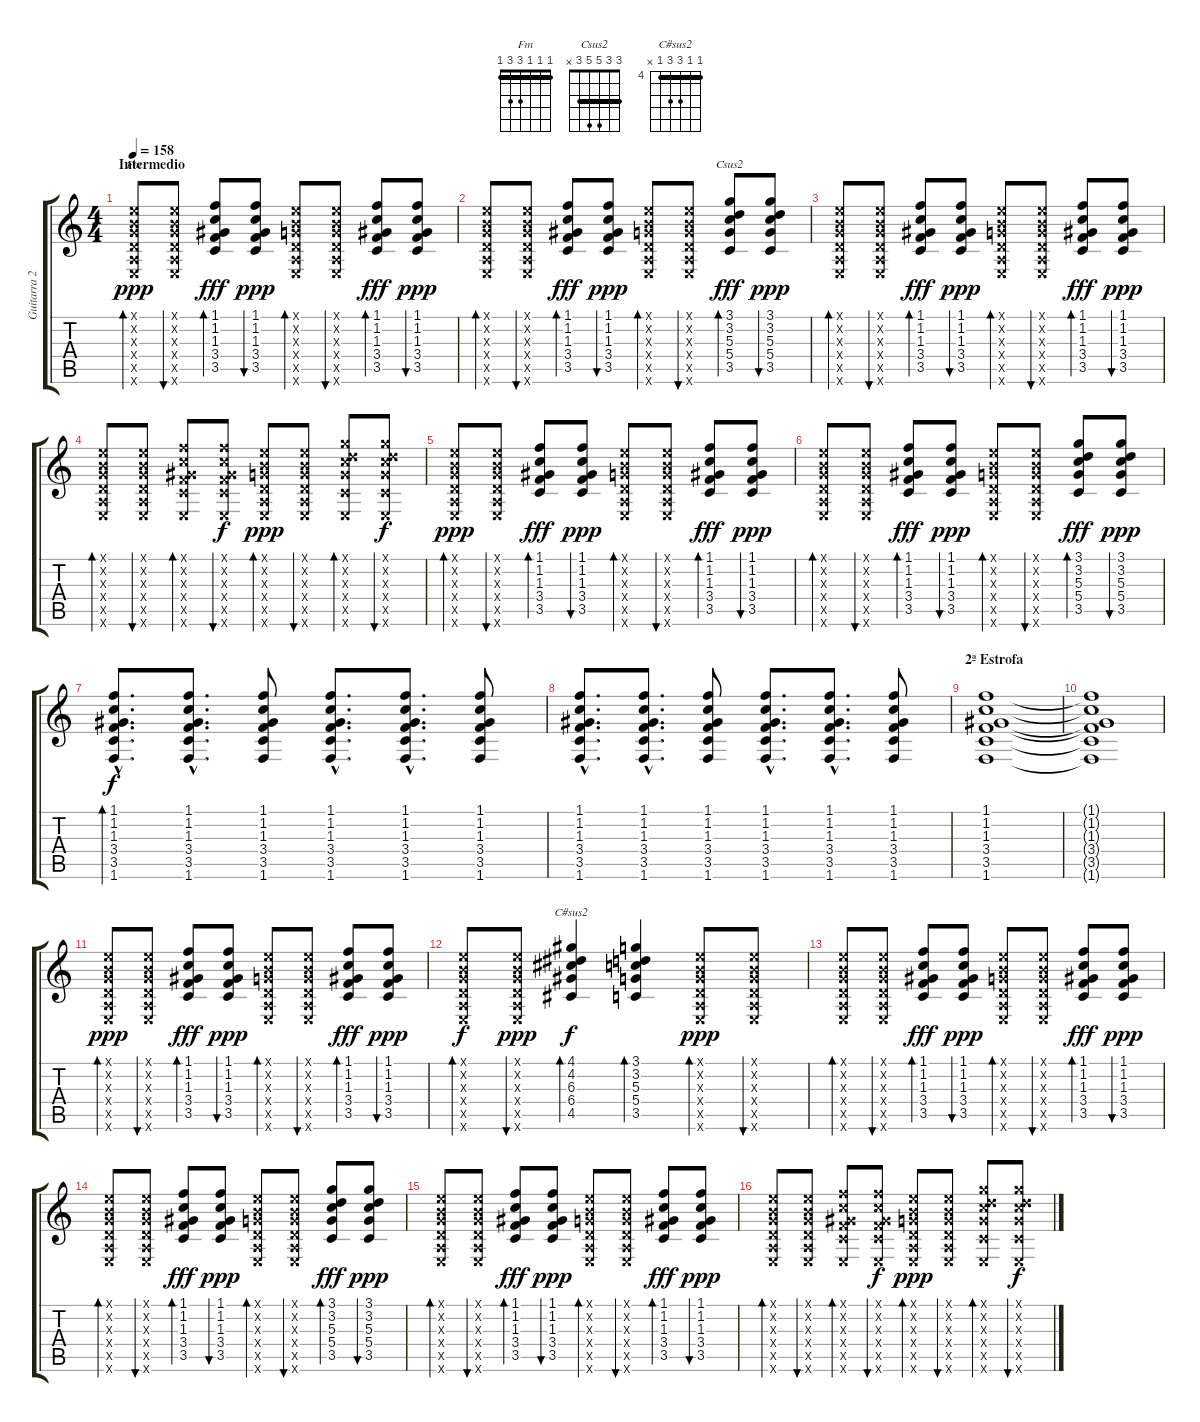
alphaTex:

\track ("Guitarra 2" "Guitarra 2") {instrument electricguitarclean}
\staff {score tabs}
\tuning (E4 B3 G3 D3 A2 E2) {hide}
\chord ("Fm" 1 1 1 3 3 1) {barre 1}
\chord ("Csus2" 3 3 5 5 3 x) {barre 3}
\chord ("C#sus2" 4 4 6 6 4 x) {firstfret 4 barre 4}
\ts (4 4)
\section ("" "Intermedio")
\tempo 158
\clef g2
\ks c
(0.1{x} 0.2{x} 0.3{x} 0.4{x} 0.5{x} 0.6{x}).8{bd 30 ch "Fm" dy ppp volume 11 instrument electricguitarclean} (0.1{x} 0.2{x} 0.3{x} 0.4{x} 0.5{x} 0.6{x}).8{bu 30} (1.1 1.2 1.3 3.4 3.5).8{bd 30 dy fff} (1.1 1.2 1.3 3.4 3.5).8{bu 30 dy ppp} (0.1{x} 0.2{x} 0.3{x} 0.4{x} 0.5{x} 0.6{x}).8{bd 30} (0.1{x} 0.2{x} 0.3{x} 0.4{x} 0.5{x} 0.6{x}).8{bu 30} (1.1 1.2 1.3 3.4 3.5).8{bd 30 dy fff} (1.1 1.2 1.3 3.4 3.5).8{bu 30 dy ppp} |
(0.1{x} 0.2{x} 0.3{x} 0.4{x} 0.5{x} 0.6{x}).8{bd 30} (0.1{x} 0.2{x} 0.3{x} 0.4{x} 0.5{x} 0.6{x}).8{bu 30} (1.1 1.2 1.3 3.4 3.5).8{bd 30 dy fff} (1.1 1.2 1.3 3.4 3.5).8{bu 30 dy ppp} (0.1{x} 0.2{x} 0.3{x} 0.4{x} 0.5{x} 0.6{x}).8{bd 30} (0.1{x} 0.2{x} 0.3{x} 0.4{x} 0.5{x} 0.6{x}).8{bu 30} (3.1 3.2 5.3 5.4 3.5).8{bd 30 ch "Csus2" dy fff} (3.1 3.2 5.3 5.4 3.5).8{bu 30 dy ppp} |
(0.1{x} 0.2{x} 0.3{x} 0.4{x} 0.5{x} 0.6{x}).8{bd 30} (0.1{x} 0.2{x} 0.3{x} 0.4{x} 0.5{x} 0.6{x}).8{bu 30} (1.1 1.2 1.3 3.4 3.5).8{bd 30 dy fff} (1.1 1.2 1.3 3.4 3.5).8{bu 30 dy ppp} (0.1{x} 0.2{x} 0.3{x} 0.4{x} 0.5{x} 0.6{x}).8{bd 30} (0.1{x} 0.2{x} 0.3{x} 0.4{x} 0.5{x} 0.6{x}).8{bu 30} (1.1 1.2 1.3 3.4 3.5).8{bd 30 dy fff} (1.1 1.2 1.3 3.4 3.5).8{bu 30 dy ppp} |
(0.1{x} 0.2{x} 0.3{x} 0.4{x} 0.5{x} 0.6{x}).8{bd 30} (0.1{x} 0.2{x} 0.3{x} 0.4{x} 0.5{x} 0.6{x}).8{bu 30} (1.1{x} 1.2{x} 1.3{x} 3.4{x} 3.5{x} 0.6{x}).8{bd 30} (1.1{x} 1.2{x} 1.3{x} 3.4{x} 3.5{x} 0.6{x}).8{bu 30 dy f} (0.1{x} 0.2{x} 0.3{x} 0.4{x} 0.5{x} 0.6{x}).8{bd 30 dy ppp} (0.1{x} 0.2{x} 0.3{x} 0.4{x} 0.5{x} 0.6{x}).8{bu 30} (3.1{x} 3.2{x} 5.3{x} 5.4{x} 3.5{x} 0.6{x}).8{bd 30} (3.1{x} 3.2{x} 5.3{x} 5.4{x} 3.5{x} 0.6{x}).8{bu 30 dy f} |
(0.1{x} 0.2{x} 0.3{x} 0.4{x} 0.5{x} 0.6{x}).8{bd 30 dy ppp} (0.1{x} 0.2{x} 0.3{x} 0.4{x} 0.5{x} 0.6{x}).8{bu 30} (1.1 1.2 1.3 3.4 3.5).8{bd 30 dy fff} (1.1 1.2 1.3 3.4 3.5).8{bu 30 dy ppp} (0.1{x} 0.2{x} 0.3{x} 0.4{x} 0.5{x} 0.6{x}).8{bd 30} (0.1{x} 0.2{x} 0.3{x} 0.4{x} 0.5{x} 0.6{x}).8{bu 30} (1.1 1.2 1.3 3.4 3.5).8{bd 30 dy fff} (1.1 1.2 1.3 3.4 3.5).8{bu 30 dy ppp} |
(0.1{x} 0.2{x} 0.3{x} 0.4{x} 0.5{x} 0.6{x}).8{bd 30} (0.1{x} 0.2{x} 0.3{x} 0.4{x} 0.5{x} 0.6{x}).8{bu 30} (1.1 1.2 1.3 3.4 3.5).8{bd 30 dy fff} (1.1 1.2 1.3 3.4 3.5).8{bu 30 dy ppp} (0.1{x} 0.2{x} 0.3{x} 0.4{x} 0.5{x} 0.6{x}).8{bd 30} (0.1{x} 0.2{x} 0.3{x} 0.4{x} 0.5{x} 0.6{x}).8{bu 30} (3.1 3.2 5.3 5.4 3.5).8{bd 30 dy fff} (3.1 3.2 5.3 5.4 3.5).8{bu 30 dy ppp} |
(1.1{hac} 1.2{hac} 1.3{hac} 3.4{hac} 3.5{hac} 1.6{hac}).8{d bd 60 dy f volume 9 instrument overdrivenguitar} (1.1{hac} 1.2{hac} 1.3{hac} 3.4{hac} 3.5{hac} 1.6{hac}).8{d} (1.1 1.2 1.3 3.4 3.5 1.6).8 (1.1{hac} 1.2{hac} 1.3{hac} 3.4{hac} 3.5{hac} 1.6{hac}).8{d} (1.1{hac} 1.2{hac} 1.3{hac} 3.4{hac} 3.5{hac} 1.6{hac}).8{d} (1.1 1.2 1.3 3.4 3.5 1.6).8 |
(1.1{hac} 1.2{hac} 1.3{hac} 3.4{hac} 3.5{hac} 1.6{hac}).8{d} (1.1{hac} 1.2{hac} 1.3{hac} 3.4{hac} 3.5{hac} 1.6{hac}).8{d} (1.1 1.2 1.3 3.4 3.5 1.6).8 (1.1{hac} 1.2{hac} 1.3{hac} 3.4{hac} 3.5{hac} 1.6{hac}).8{d} (1.1{hac} 1.2{hac} 1.3{hac} 3.4{hac} 3.5{hac} 1.6{hac}).8{d} (1.1 1.2 1.3 3.4 3.5 1.6).8 |
\section ("" "2ª Estrofa")
(1.1 1.2 1.3 3.4 3.5 1.6).1 |
(1.1{t} 1.2{t} 1.3{t} 3.4{t} 3.5{t} 1.6{t}).1 |
(0.1{x} 0.2{x} 0.3{x} 0.4{x} 0.5{x} 0.6{x}).8{bd 30 dy ppp volume 11 instrument electricguitarclean} (0.1{x} 0.2{x} 0.3{x} 0.4{x} 0.5{x} 0.6{x}).8{bu 30} (1.1 1.2 1.3 3.4 3.5).8{bd 30 dy fff} (1.1 1.2 1.3 3.4 3.5).8{bu 30 dy ppp} (0.1{x} 0.2{x} 0.3{x} 0.4{x} 0.5{x} 0.6{x}).8{bd 30} (0.1{x} 0.2{x} 0.3{x} 0.4{x} 0.5{x} 0.6{x}).8{bu 30} (1.1 1.2 1.3 3.4 3.5).8{bd 30 dy fff} (1.1 1.2 1.3 3.4 3.5).8{bu 30 dy ppp} |
(0.1{x} 0.2{x} 0.3{x} 0.4{x} 0.5{x} 0.6{x}).8{bd 30 dy f} (0.1{x} 0.2{x} 0.3{x} 0.4{x} 0.5{x} 0.6{x}).8{bu 30 dy ppp} (4.1 4.2 6.3 6.4 4.5).4{bd 30 ch "C#sus2" dy f} (3.1 3.2 5.3 5.4 3.5).4{bd 30} (0.1{x} 0.2{x} 0.3{x} 0.4{x} 0.5{x} 0.6{x}).8{bd 30 dy ppp} (0.1{x} 0.2{x} 0.3{x} 0.4{x} 0.5{x} 0.6{x}).8{bu 30} |
(0.1{x} 0.2{x} 0.3{x} 0.4{x} 0.5{x} 0.6{x}).8{bd 30} (0.1{x} 0.2{x} 0.3{x} 0.4{x} 0.5{x} 0.6{x}).8{bu 30} (1.1 1.2 1.3 3.4 3.5).8{bd 30 dy fff} (1.1 1.2 1.3 3.4 3.5).8{bu 30 dy ppp} (0.1{x} 0.2{x} 0.3{x} 0.4{x} 0.5{x} 0.6{x}).8{bd 30} (0.1{x} 0.2{x} 0.3{x} 0.4{x} 0.5{x} 0.6{x}).8{bu 30} (1.1 1.2 1.3 3.4 3.5).8{bd 30 dy fff} (1.1 1.2 1.3 3.4 3.5).8{bu 30 dy ppp} |
(0.1{x} 0.2{x} 0.3{x} 0.4{x} 0.5{x} 0.6{x}).8{bd 30} (0.1{x} 0.2{x} 0.3{x} 0.4{x} 0.5{x} 0.6{x}).8{bu 30} (1.1 1.2 1.3 3.4 3.5).8{bd 30 dy fff} (1.1 1.2 1.3 3.4 3.5).8{bu 30 dy ppp} (0.1{x} 0.2{x} 0.3{x} 0.4{x} 0.5{x} 0.6{x}).8{bd 30} (0.1{x} 0.2{x} 0.3{x} 0.4{x} 0.5{x} 0.6{x}).8{bu 30} (3.1 3.2 5.3 5.4 3.5).8{bd 30 dy fff} (3.1 3.2 5.3 5.4 3.5).8{bu 30 dy ppp} |
(0.1{x} 0.2{x} 0.3{x} 0.4{x} 0.5{x} 0.6{x}).8{bd 30} (0.1{x} 0.2{x} 0.3{x} 0.4{x} 0.5{x} 0.6{x}).8{bu 30} (1.1 1.2 1.3 3.4 3.5).8{bd 30 dy fff} (1.1 1.2 1.3 3.4 3.5).8{bu 30 dy ppp} (0.1{x} 0.2{x} 0.3{x} 0.4{x} 0.5{x} 0.6{x}).8{bd 30} (0.1{x} 0.2{x} 0.3{x} 0.4{x} 0.5{x} 0.6{x}).8{bu 30} (1.1 1.2 1.3 3.4 3.5).8{bd 30 dy fff} (1.1 1.2 1.3 3.4 3.5).8{bu 30 dy ppp} |
(0.1{x} 0.2{x} 0.3{x} 0.4{x} 0.5{x} 0.6{x}).8{bd 30} (0.1{x} 0.2{x} 0.3{x} 0.4{x} 0.5{x} 0.6{x}).8{bu 30} (1.1{x} 1.2{x} 1.3{x} 3.4{x} 3.5{x} 0.6{x}).8{bd 30} (1.1{x} 1.2{x} 1.3{x} 3.4{x} 3.5{x} 0.6{x}).8{bu 30 dy f} (0.1{x} 0.2{x} 0.3{x} 0.4{x} 0.5{x} 0.6{x}).8{bd 30 dy ppp} (0.1{x} 0.2{x} 0.3{x} 0.4{x} 0.5{x} 0.6{x}).8{bu 30} (3.1{x} 3.2{x} 5.3{x} 5.4{x} 3.5{x} 0.6{x}).8{bd 30} (3.1{x} 3.2{x} 5.3{x} 5.4{x} 3.5{x} 0.6{x}).8{bu 30 dy f}
